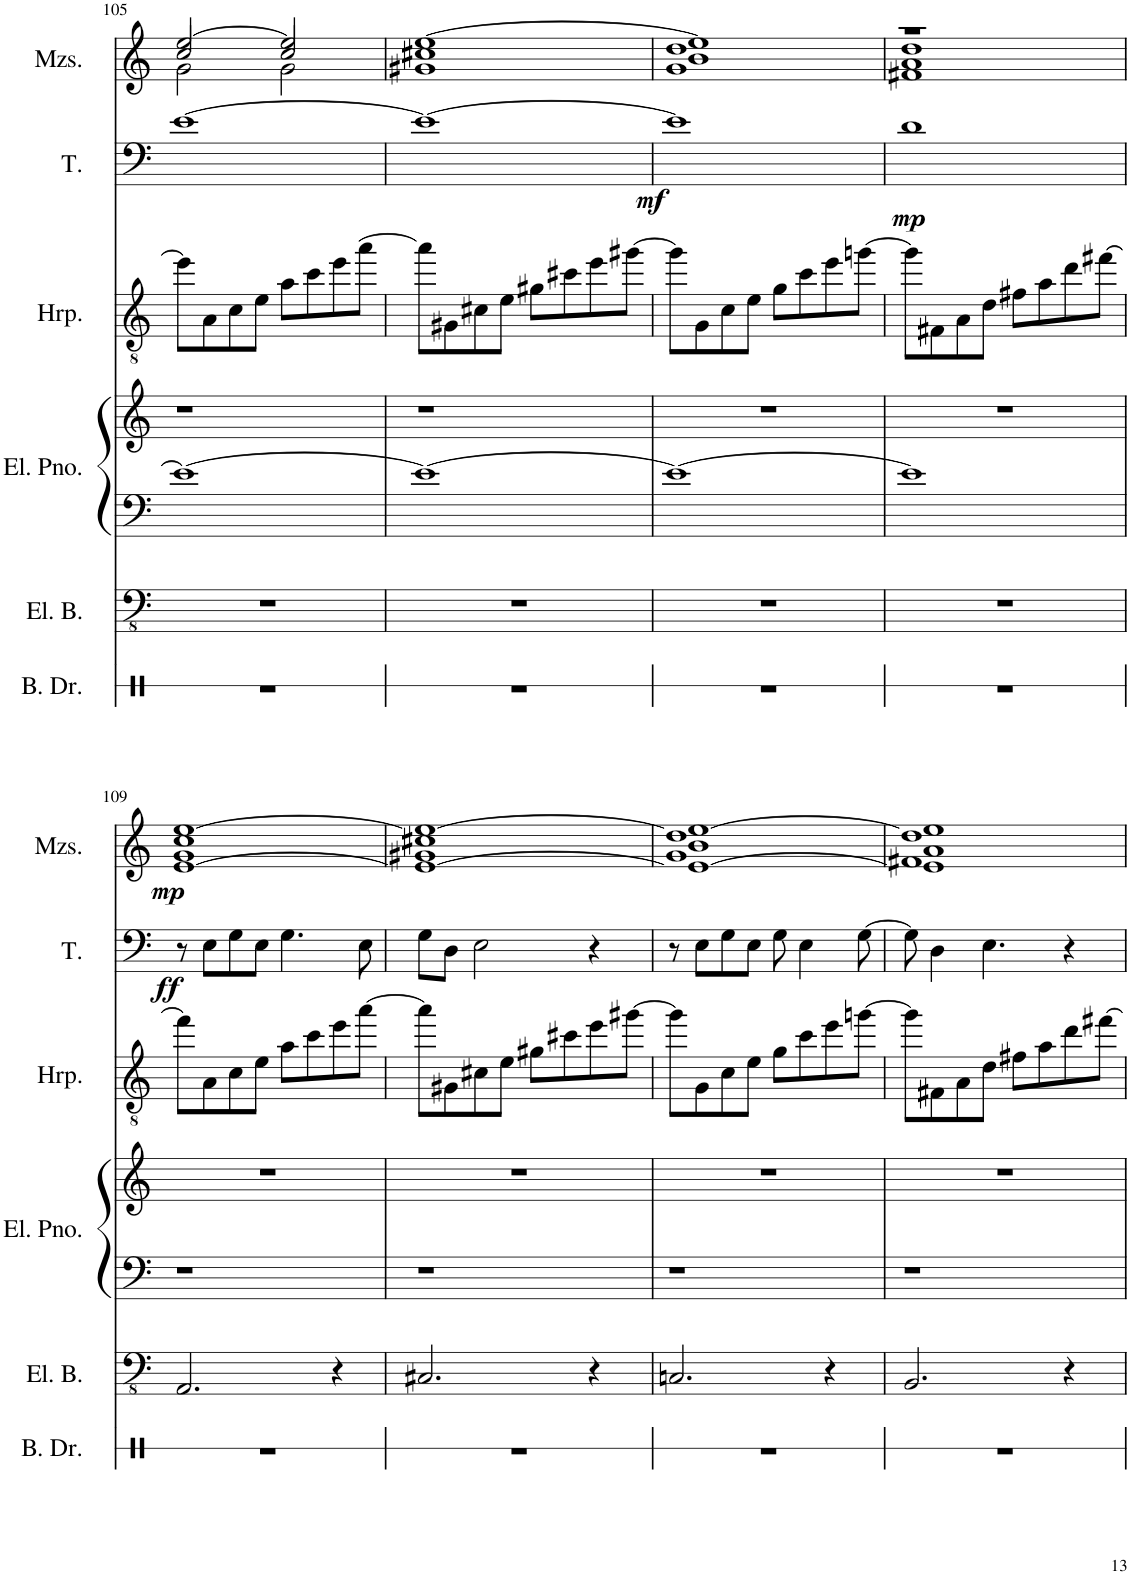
**kern	**kern	**kern	**kern	**kern	**kern	**dynam	**kern	**dynam
*part6	*part5	*part4	*part4	*part3	*part2	*part2	*part1	*part1
*staff7	*staff6	*staff5	*staff4	*staff3	*staff2	*staff2	*staff1	*staff1
*I"Bass Drum	*I"Electric Bass	*I"Electric Piano	*	*I"Harp	*I"Tenor	*	*I"Mezzo-soprano	*
*I'B. Dr.	*I'El. B.	*I'El. Pno.	*	*I'Hrp.	*I'T.	*	*I'Mzs.	*
!!LO:PB:g=z
*clefX	*clefFv4	*clefF4	*clefG2	*clefGv2	*clefF4	*	*clefG2	*
*k[]	*k[]	*k[]	*k[]	*k[]	*k[]	*	*k[]	*
*M4/4	*M4/4	*M4/4	*M4/4	*M4/4	*M4/4	*	*M4/4	*
=105	=105	=105	=105	=105	=105	=105	=105	=105
*	*	*	*	*	*	*	*^	*
*	*	*	*	*	*	*	*	*^	*
1r	1r	1e_	1r	8ee\L]	[1e	.	[2ee/	2g\	2cc/	.
.	.	.	.	8A\	.	.	.	.	.	.
.	.	.	.	8c\	.	.	.	.	.	.
.	.	.	.	8e\J	.	.	.	.	.	.
.	.	.	.	8a\L	.	.	2ee/]	2g\	2cc/	.
.	.	.	.	8cc\	.	.	.	.	.	.
.	.	.	.	8ee\	.	.	.	.	.	.
.	.	.	.	[8aa\J	.	.	.	.	.	.
=106	=106	=106	=106	=106	=106	=106	=106	=106	=106	=106
1r	1r	1e_	1r	8aa\L]	1e_	.	[1ee	1g#X	1cc#X	.
.	.	.	.	8G#X\	.	.	.	.	.	.
.	.	.	.	8c#X\	.	.	.	.	.	.
.	.	.	.	8e\J	.	.	.	.	.	.
.	.	.	.	8g#X\L	.	.	.	.	.	.
.	.	.	.	8cc#X\	.	.	.	.	.	.
.	.	.	.	8ee\	.	.	.	.	.	.
.	.	.	.	[8gg#X\J	.	.	.	.	.	.
=107	=107	=107	=107	=107	=107	=107	=107	=107	=107	=107
*	*	*	*	*	*	*	*	*	*^	*
!	!	!	!	!	!	!LO:DY:b	!	!	!	!	!
1r	1r	1e_	1r	8gg#\L]	1e]	mf	1ee]	1g	1b	1dd	.
.	.	.	.	8G\	.	.	.	.	.	.	.
.	.	.	.	8c\	.	.	.	.	.	.	.
.	.	.	.	8e\J	.	.	.	.	.	.	.
.	.	.	.	8g\L	.	.	.	.	.	.	.
.	.	.	.	8cc\	.	.	.	.	.	.	.
.	.	.	.	8ee\	.	.	.	.	.	.	.
.	.	.	.	[8ggn\J	.	.	.	.	.	.	.
=108	=108	=108	=108	=108	=108	=108	=108	=108	=108	=108	=108
!	!	!	!	!	!	!LO:DY:b	!	!	!	!	!
1r	1r	1e]	1r	8gg\L]	1d	mp	1f#X	1a	1r	1dd	.
.	.	.	.	8F#X\	.	.	.	.	.	.	.
.	.	.	.	8A\	.	.	.	.	.	.	.
.	.	.	.	8d\J	.	.	.	.	.	.	.
.	.	.	.	8f#X\L	.	.	.	.	.	.	.
.	.	.	.	8a\	.	.	.	.	.	.	.
.	.	.	.	8dd\	.	.	.	.	.	.	.
.	.	.	.	[8ff#X\J	.	.	.	.	.	.	.
*	*	*	*	*	*	*	*	*	*v	*v	*
!!LO:LB:g=z
=109	=109	=109	=109	=109	=109	=109	=109	=109	=109	=109
!	!	!	!	!	!	!LO:DY:b	!	!	!	!LO:DY:b
1r	2.AAA/	1r	1r	8ff#\L]	8r	ff	[1e [1ee	1g	1cc	mp
.	.	.	.	8A\	8E\L	.	.	.	.	.
.	.	.	.	8c\	8G\	.	.	.	.	.
.	.	.	.	8e\J	8E\J	.	.	.	.	.
.	.	.	.	8a\L	4.G\	.	.	.	.	.
.	.	.	.	8cc\	.	.	.	.	.	.
.	4r	.	.	8ee\	.	.	.	.	.	.
.	.	.	.	[8aa\J	8E\	.	.	.	.	.
=110	=110	=110	=110	=110	=110	=110	=110	=110	=110	=110
1r	2.CC#X/	1r	1r	8aa\L]	8G\L	.	1e_ 1ee_	1g#X	1cc#X	.
.	.	.	.	8G#X\	8D\J	.	.	.	.	.
.	.	.	.	8c#X\	2E\	.	.	.	.	.
.	.	.	.	8e\J	.	.	.	.	.	.
.	.	.	.	8g#X\L	.	.	.	.	.	.
.	.	.	.	8cc#X\	.	.	.	.	.	.
.	4r	.	.	8ee\	4r	.	.	.	.	.
.	.	.	.	[8gg#X\J	.	.	.	.	.	.
=111	=111	=111	=111	=111	=111	=111	=111	=111	=111	=111
*	*	*	*	*	*	*	*	*	*^	*
1r	2.CCn/	1r	1r	8gg#\L]	8r	.	1e_ 1ee_	1g	1b	1dd	.
.	.	.	.	8G\	8E\L	.	.	.	.	.	.
.	.	.	.	8c\	8G\	.	.	.	.	.	.
.	.	.	.	8e\J	8E\J	.	.	.	.	.	.
.	.	.	.	8g\L	8G\	.	.	.	.	.	.
.	.	.	.	8cc\	4E\	.	.	.	.	.	.
.	4r	.	.	8ee\	.	.	.	.	.	.	.
.	.	.	.	[8ggn\J	[8G\	.	.	.	.	.	.
=112	=112	=112	=112	=112	=112	=112	=112	=112	=112	=112	=112
1r	2.BBB/	1r	1r	8gg\L]	8G\]	.	1e] 1ee]	1f#X	1a	1dd	.
.	.	.	.	8F#X\	4D\	.	.	.	.	.	.
.	.	.	.	8A\	.	.	.	.	.	.	.
.	.	.	.	8d\J	4.E\	.	.	.	.	.	.
.	.	.	.	8f#X\L	.	.	.	.	.	.	.
.	.	.	.	8a\	.	.	.	.	.	.	.
.	4r	.	.	8dd\	4r	.	.	.	.	.	.
.	.	.	.	[8ff#X\J	.	.	.	.	.	.	.
*	*	*	*	*	*	*	*v	*v	*v	*v	*
=	=	=	=	=	=	=	=	=
*-	*-	*-	*-	*-	*-	*-	*-	*-
